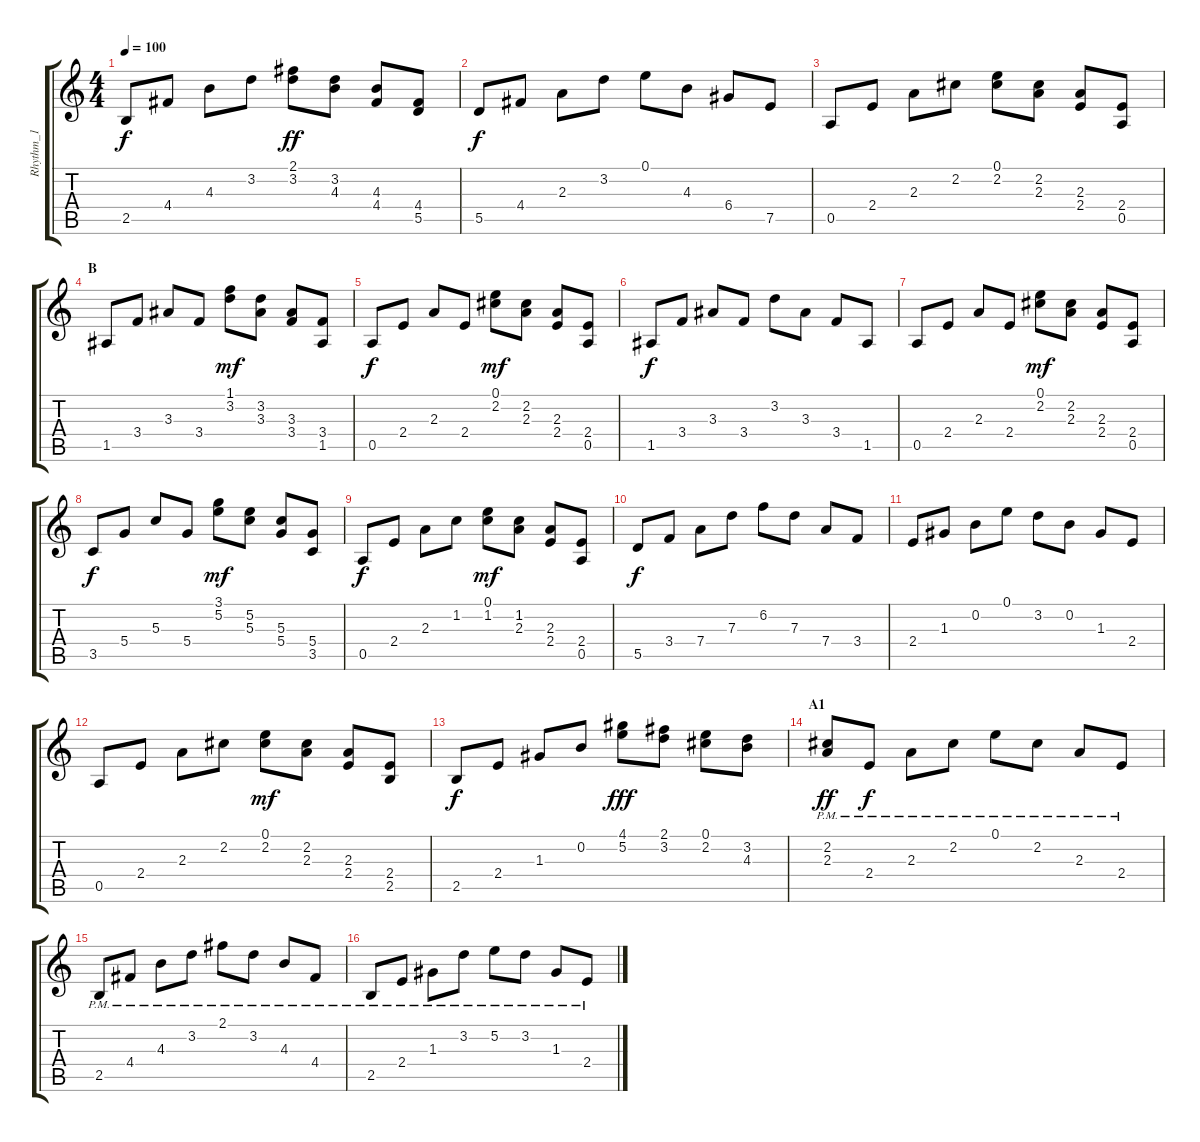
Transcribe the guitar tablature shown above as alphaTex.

\track ("Rhythm_1" "Rhythm_1") {instrument acousticguitarsteel}
\staff {score tabs}
\tuning (E4 B3 G3 D3 A2 E2) {hide}
\ts (4 4)
\tempo 100
\clef g2
\ks c
2.5.8{dy f} 4.4.8 4.3.8 3.2.8 (2.1 3.2).8{dy ff} (3.2 4.3).8 (4.3 4.4).8 (4.4 5.5).8 |
5.5.8{dy f} 4.4.8 2.3.8 3.2.8 0.1.8 4.3.8 6.4.8 7.5.8 |
0.5.8 2.4.8 2.3.8 2.2.8 (0.1 2.2).8 (2.2 2.3).8 (2.3 2.4).8 (2.4 0.5).8 |
\section ("" "B")
1.5.8 3.4.8 3.3.8 3.4.8 (1.1 3.2).8{dy mf} (3.2 3.3).8 (3.3 3.4).8 (3.4 1.5).8 |
0.5.8{dy f} 2.4.8 2.3.8 2.4.8 (0.1 2.2).8{dy mf} (2.2 2.3).8 (2.3 2.4).8 (2.4 0.5).8 |
1.5.8{dy f} 3.4.8 3.3.8 3.4.8 3.2.8 3.3.8 3.4.8 1.5.8 |
0.5.8 2.4.8 2.3.8 2.4.8 (0.1 2.2).8{dy mf} (2.2 2.3).8 (2.3 2.4).8 (2.4 0.5).8 |
3.5.8{dy f} 5.4.8 5.3.8 5.4.8 (3.1 5.2).8{dy mf} (5.2 5.3).8 (5.3 5.4).8 (5.4 3.5).8 |
0.5.8{dy f} 2.4.8 2.3.8 1.2.8 (0.1 1.2).8{dy mf} (1.2 2.3).8 (2.3 2.4).8 (2.4 0.5).8 |
5.5.8{dy f} 3.4.8 7.4.8 7.3.8 6.2.8 7.3.8 7.4.8 3.4.8 |
2.4.8 1.3.8 0.2.8 0.1.8 3.2.8 0.2.8 1.3.8 2.4.8 |
0.5.8 2.4.8 2.3.8 2.2.8 (0.1 2.2).8{dy mf} (2.2 2.3).8 (2.3 2.4).8 (2.4 2.5).8 |
2.5.8{dy f} 2.4.8 1.3.8 0.2.8 (4.1 5.2).8{dy fff} (2.1 3.2).8 (0.1 2.2).8 (3.2 4.3).8 |
\section ("" "A1")
(2.2{pm} 2.3{pm}).8{dy ff} 2.4{pm}.8{dy f volume 15 instrument electricguitarjazz} 2.3{pm}.8 2.2{pm}.8 0.1{pm}.8 2.2{pm}.8 2.3{pm}.8 2.4{pm}.8 |
2.5{pm}.8 4.4{pm}.8 4.3{pm}.8 3.2{pm}.8 2.1{pm}.8 3.2{pm}.8 4.3{pm}.8 4.4{pm}.8 |
2.5{pm}.8 2.4{pm}.8 1.3{pm}.8 3.2{pm}.8 5.2{pm}.8 3.2{pm}.8 1.3{pm}.8 2.4{pm}.8
